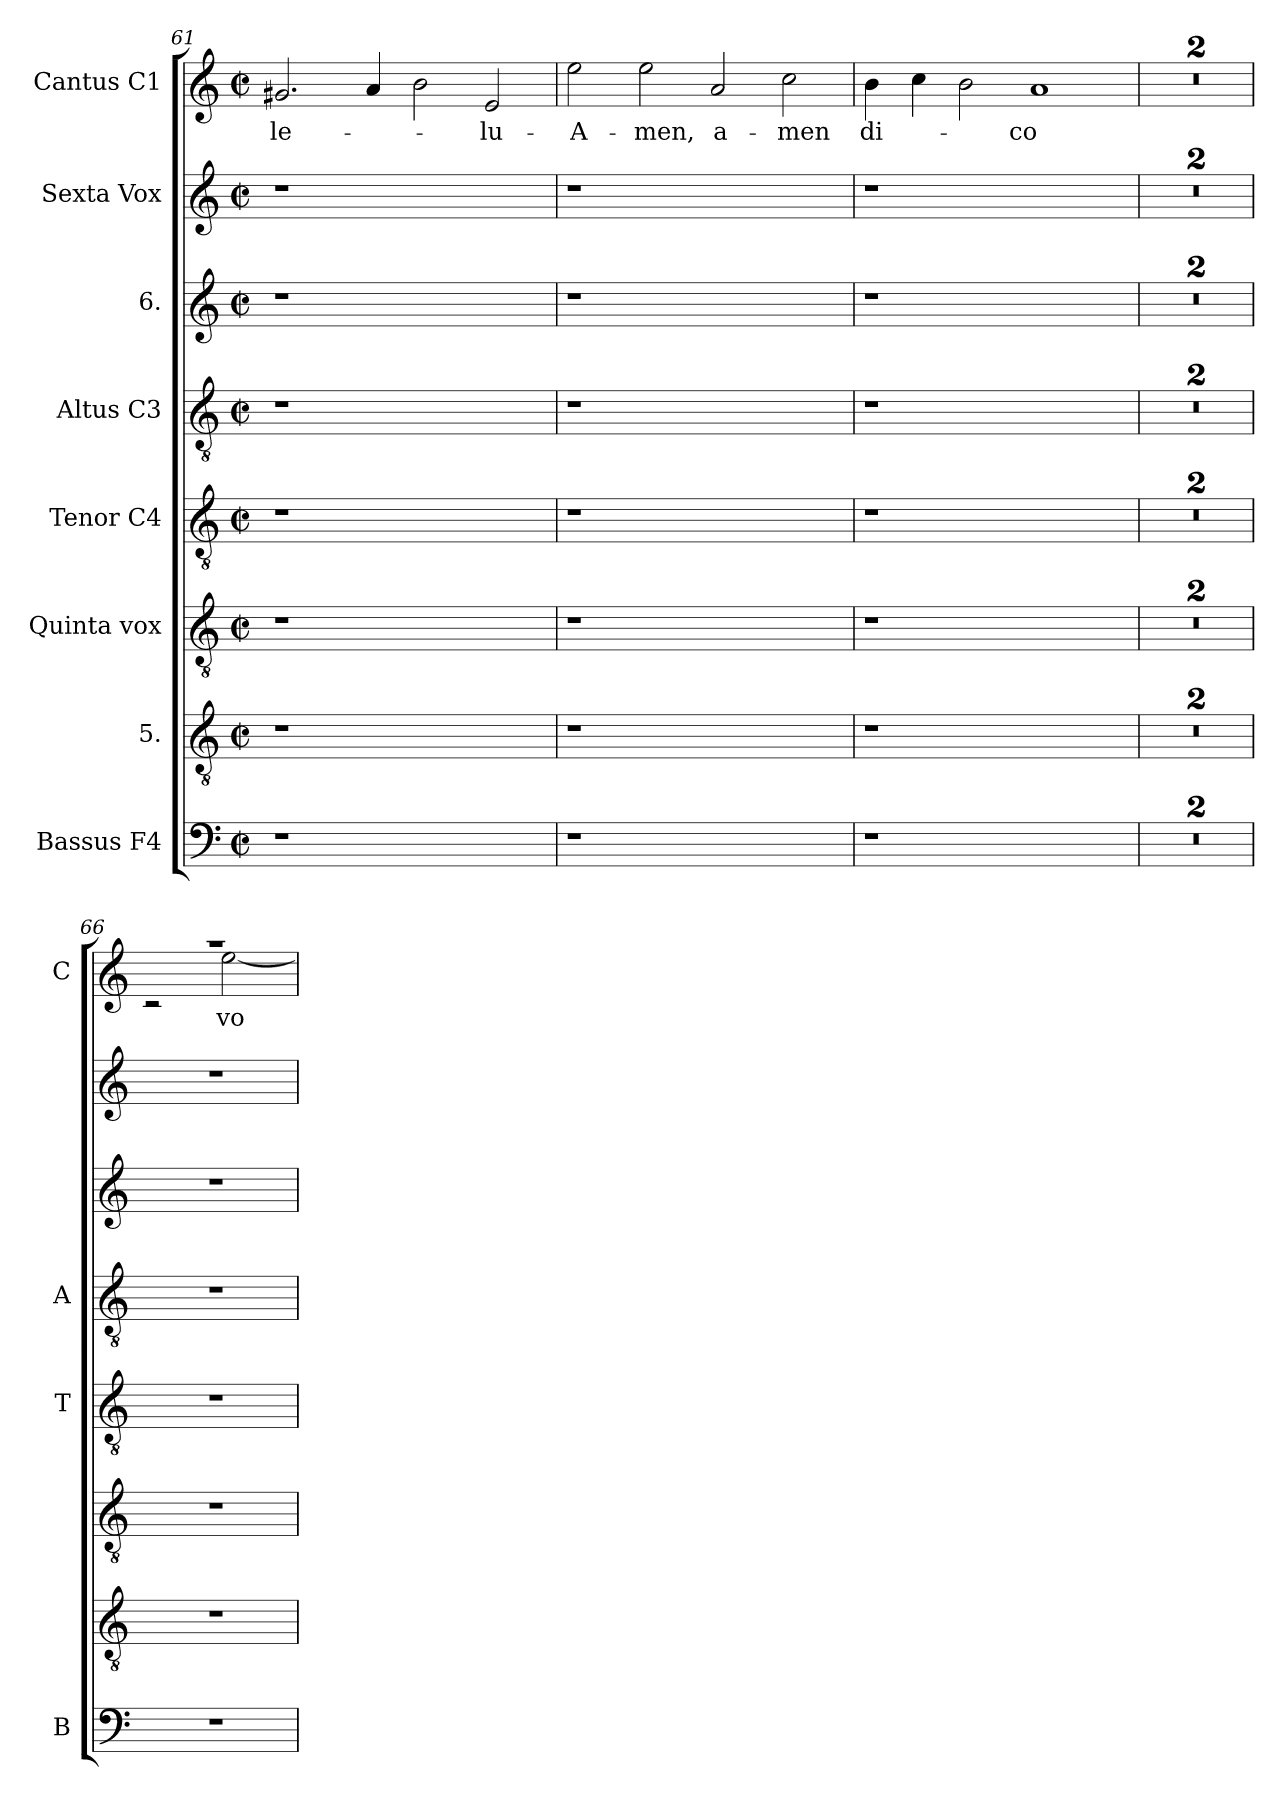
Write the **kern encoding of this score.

**kern	**kern	**kern	**kern	**kern	**kern	**kern	**kern	**text
*part8	*part7	*part6	*part5	*part4	*part3	*part2	*part1	*part1
*staff8	*staff7	*staff6	*staff5	*staff4	*staff3	*staff2	*staff1	*staff1
*I"Bassus F4	*I"5.	*I"Quinta vox	*I"Tenor C4	*I"Altus C3	*I"6.	*I"Sexta Vox	*I"Cantus C1	*
*I'B	*	*	*I'T	*I'A	*	*	*I'C	*
!!LO:PB:g=z
*clefF4	*clefGv2	*clefGv2	*clefGv2	*clefGv2	*clefG2	*clefG2	*clefG2	*
*k[]	*k[]	*k[]	*k[]	*k[]	*k[]	*k[]	*k[]	*
*C:	*C:	*C:	*C:	*C:	*C:	*C:	*C:	*
*M2/2	*M2/2	*M2/2	*M2/2	*M2/2	*M2/2	*M2/2	*M2/2	*
*met(c|)	*met(c|)	*met(c|)	*met(c|)	*met(c|)	*met(c|)	*met(c|)	*met(c|)	*
=61	=61	=61	=61	=61	=61	=61	=61	=61
!	!	!	!	!	!	!	!	!LO:LY:b
1r	1r	1r	1r	1r	1r	1r	2.g#X/	-le-
.	.	.	.	.	.	.	4a/	.
1ryy	1ryy	1ryy	1ryy	1ryy	1ryy	1ryy	2b\	.
!	!	!	!	!	!	!	!	!LO:LY:b
.	.	.	.	.	.	.	2e/	-lu-
=62	=62	=62	=62	=62	=62	=62	=62	=62
!	!	!	!	!	!	!	!	!LO:LY:b
1r	1r	1r	1r	1r	1r	1r	2ee\	-A-
!	!	!	!	!	!	!	!	!LO:LY:b
.	.	.	.	.	.	.	2ee\	-men,
!	!	!	!	!	!	!	!	!LO:LY:b
1ryy	1ryy	1ryy	1ryy	1ryy	1ryy	1ryy	2a/	a-
!	!	!	!	!	!	!	!	!LO:LY:b
.	.	.	.	.	.	.	2cc\	-men
=63	=63	=63	=63	=63	=63	=63	=63	=63
!	!	!	!	!	!	!	!	!LO:LY:b
1r	1r	1r	1r	1r	1r	1r	4b\	di-
.	.	.	.	.	.	.	4cc\	.
.	.	.	.	.	.	.	2b\	.
!	!	!	!	!	!	!	!	!LO:LY:b
1ryy	1ryy	1ryy	1ryy	1ryy	1ryy	1ryy	1a	-co
=64	=64	=64	=64	=64	=64	=64	=64	=64
1r	1r	1r	1r	1r	1r	1r	1r	.
=65	=65	=65	=65	=65	=65	=65	=65	=65
1r	1r	1r	1r	1r	1r	1r	1r	.
=66	=66	=66	=66	=66	=66	=66	=66	=66
*	*	*	*	*	*	*	*^	*
1r	1r	1r	1r	1r	1r	1r	1raa	2rc	.
!	!	!	!	!	!	!	!	!	!LO:LY:b
.	.	.	.	.	.	.	.	[>2ee\	vo-
*	*	*	*	*	*	*	*v	*v	*
=	=	=	=	=	=	=	=	=
*-	*-	*-	*-	*-	*-	*-	*-	*-
